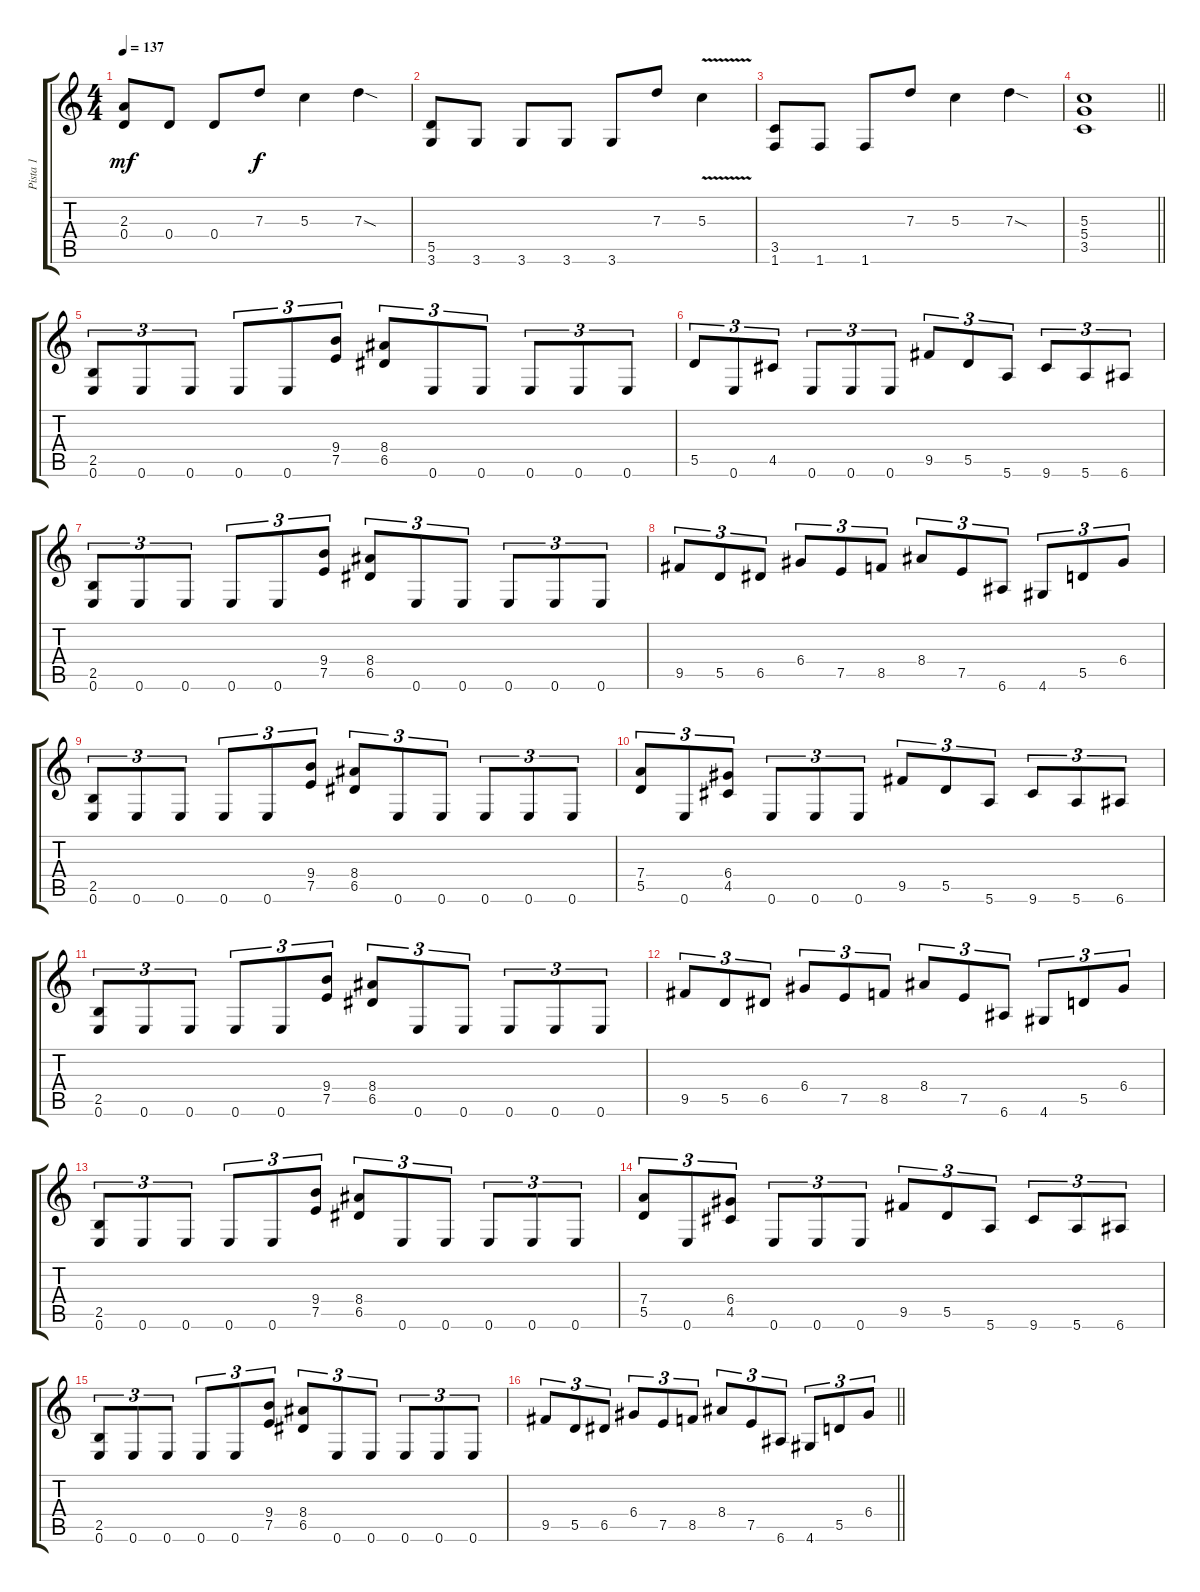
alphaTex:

\track ("Pista 1" "Pista 1") {instrument distortionguitar}
\staff {score tabs}
\tuning (E4 B3 G3 D3 A2 E2) {hide}
\ts (4 4)
\tempo 137
\clef g2
\ks c
(2.3 0.4).8{dy mf} 0.4.8 0.4.8 7.3.8{dy f} 5.3.4 7.3{sod}.4 |
(5.5 3.6).8 3.6.8 3.6.8 3.6.8 3.6.8 7.3.8 5.3{v}.4 |
(3.5 1.6).8 1.6.8 1.6.8 7.3.8 5.3.4 7.3{sod}.4 |
\barLineRight lightlight
(5.3 5.4 3.5).1 |
(2.5 0.6).8{tu (3 2)} 0.6.8{tu (3 2)} 0.6.8{tu (3 2)} 0.6.8{tu (3 2)} 0.6.8{tu (3 2)} (9.4 7.5).8{tu (3 2)} (8.4 6.5).8{tu (3 2)} 0.6.8{tu (3 2)} 0.6.8{tu (3 2)} 0.6.8{tu (3 2)} 0.6.8{tu (3 2)} 0.6.8{tu (3 2)} |
5.5.8{tu (3 2)} 0.6.8{tu (3 2)} 4.5.8{tu (3 2)} 0.6.8{tu (3 2)} 0.6.8{tu (3 2)} 0.6.8{tu (3 2)} 9.5.8{tu (3 2)} 5.5.8{tu (3 2)} 5.6.8{tu (3 2)} 9.6.8{tu (3 2)} 5.6.8{tu (3 2)} 6.6.8{tu (3 2)} |
(2.5 0.6).8{tu (3 2)} 0.6.8{tu (3 2)} 0.6.8{tu (3 2)} 0.6.8{tu (3 2)} 0.6.8{tu (3 2)} (9.4 7.5).8{tu (3 2)} (8.4 6.5).8{tu (3 2)} 0.6.8{tu (3 2)} 0.6.8{tu (3 2)} 0.6.8{tu (3 2)} 0.6.8{tu (3 2)} 0.6.8{tu (3 2)} |
9.5.8{tu (3 2)} 5.5.8{tu (3 2)} 6.5.8{tu (3 2)} 6.4.8{tu (3 2)} 7.5.8{tu (3 2)} 8.5.8{tu (3 2)} 8.4.8{tu (3 2)} 7.5.8{tu (3 2)} 6.6.8{tu (3 2)} 4.6.8{tu (3 2)} 5.5.8{tu (3 2)} 6.4.8{tu (3 2)} |
(2.5 0.6).8{tu (3 2)} 0.6.8{tu (3 2)} 0.6.8{tu (3 2)} 0.6.8{tu (3 2)} 0.6.8{tu (3 2)} (9.4 7.5).8{tu (3 2)} (8.4 6.5).8{tu (3 2)} 0.6.8{tu (3 2)} 0.6.8{tu (3 2)} 0.6.8{tu (3 2)} 0.6.8{tu (3 2)} 0.6.8{tu (3 2)} |
(7.4 5.5).8{tu (3 2)} 0.6.8{tu (3 2)} (6.4 4.5).8{tu (3 2)} 0.6.8{tu (3 2)} 0.6.8{tu (3 2)} 0.6.8{tu (3 2)} 9.5.8{tu (3 2)} 5.5.8{tu (3 2)} 5.6.8{tu (3 2)} 9.6.8{tu (3 2)} 5.6.8{tu (3 2)} 6.6.8{tu (3 2)} |
(2.5 0.6).8{tu (3 2)} 0.6.8{tu (3 2)} 0.6.8{tu (3 2)} 0.6.8{tu (3 2)} 0.6.8{tu (3 2)} (9.4 7.5).8{tu (3 2)} (8.4 6.5).8{tu (3 2)} 0.6.8{tu (3 2)} 0.6.8{tu (3 2)} 0.6.8{tu (3 2)} 0.6.8{tu (3 2)} 0.6.8{tu (3 2)} |
9.5.8{tu (3 2)} 5.5.8{tu (3 2)} 6.5.8{tu (3 2)} 6.4.8{tu (3 2)} 7.5.8{tu (3 2)} 8.5.8{tu (3 2)} 8.4.8{tu (3 2)} 7.5.8{tu (3 2)} 6.6.8{tu (3 2)} 4.6.8{tu (3 2)} 5.5.8{tu (3 2)} 6.4.8{tu (3 2)} |
(2.5 0.6).8{tu (3 2)} 0.6.8{tu (3 2)} 0.6.8{tu (3 2)} 0.6.8{tu (3 2)} 0.6.8{tu (3 2)} (9.4 7.5).8{tu (3 2)} (8.4 6.5).8{tu (3 2)} 0.6.8{tu (3 2)} 0.6.8{tu (3 2)} 0.6.8{tu (3 2)} 0.6.8{tu (3 2)} 0.6.8{tu (3 2)} |
(7.4 5.5).8{tu (3 2)} 0.6.8{tu (3 2)} (6.4 4.5).8{tu (3 2)} 0.6.8{tu (3 2)} 0.6.8{tu (3 2)} 0.6.8{tu (3 2)} 9.5.8{tu (3 2)} 5.5.8{tu (3 2)} 5.6.8{tu (3 2)} 9.6.8{tu (3 2)} 5.6.8{tu (3 2)} 6.6.8{tu (3 2)} |
(2.5 0.6).8{tu (3 2)} 0.6.8{tu (3 2)} 0.6.8{tu (3 2)} 0.6.8{tu (3 2)} 0.6.8{tu (3 2)} (9.4 7.5).8{tu (3 2)} (8.4 6.5).8{tu (3 2)} 0.6.8{tu (3 2)} 0.6.8{tu (3 2)} 0.6.8{tu (3 2)} 0.6.8{tu (3 2)} 0.6.8{tu (3 2)} |
\barLineRight lightlight
9.5.8{tu (3 2)} 5.5.8{tu (3 2)} 6.5.8{tu (3 2)} 6.4.8{tu (3 2)} 7.5.8{tu (3 2)} 8.5.8{tu (3 2)} 8.4.8{tu (3 2)} 7.5.8{tu (3 2)} 6.6.8{tu (3 2)} 4.6.8{tu (3 2)} 5.5.8{tu (3 2)} 6.4.8{tu (3 2)}
